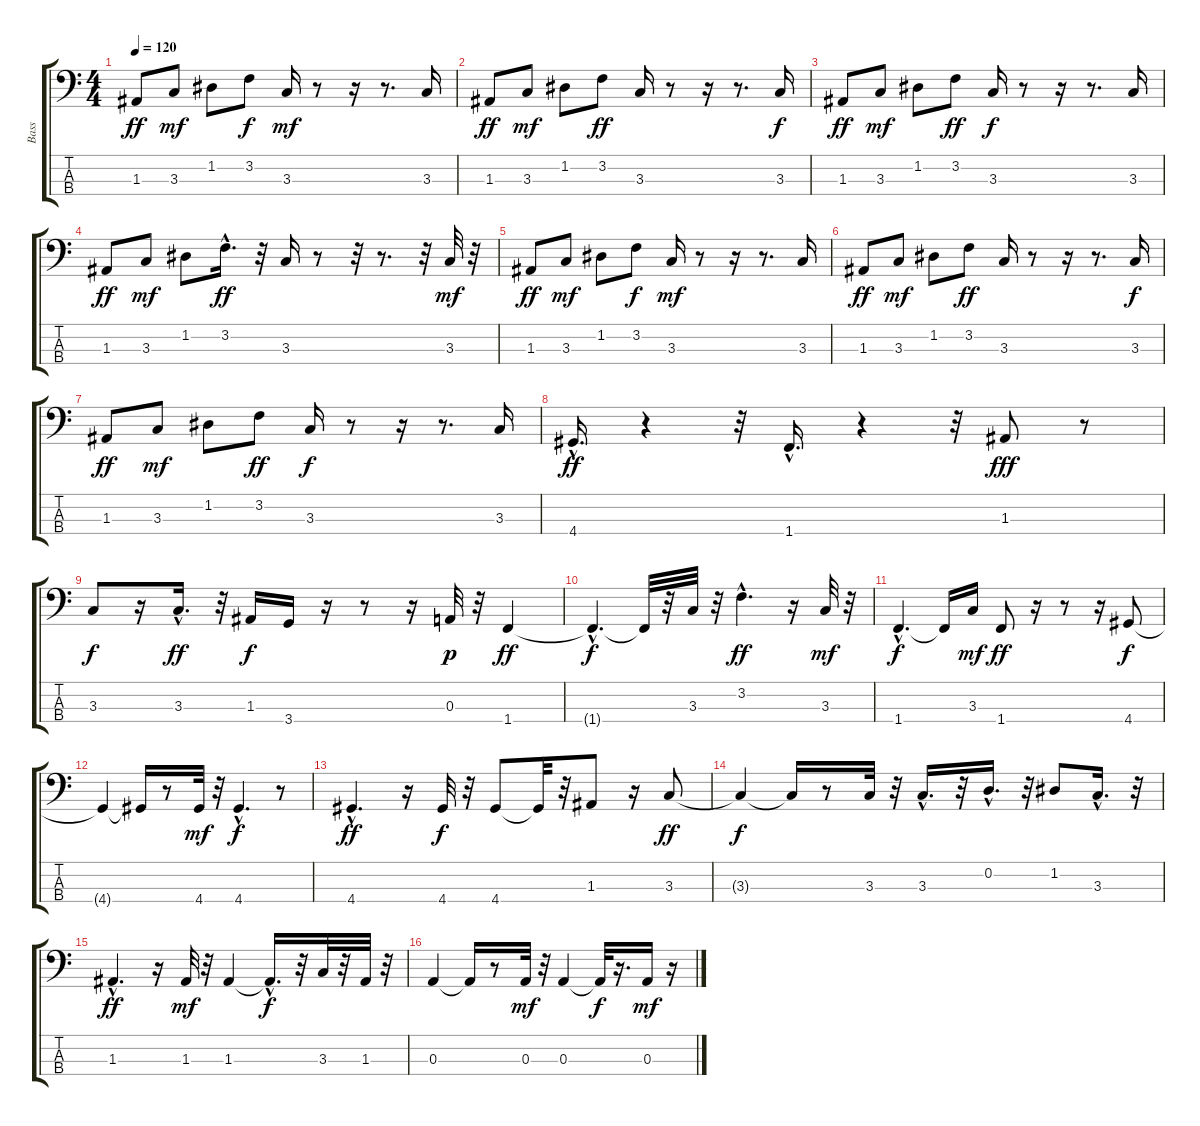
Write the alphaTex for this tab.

\track ("Bass" "Bass") {instrument synthbass2}
\staff {score tabs}
\tuning (G2 D2 A1 E1) {hide}
\ts (4 4)
\tempo 120
\clef f4
\ks c
1.3.8{dy ff} 3.3.8{dy mf} 1.2.8 3.2.8{dy f} 3.3.16{dy mf} r.8 r.16 r.8{d} 3.3.16 |
1.3.8{dy ff} 3.3.8{dy mf} 1.2.8 3.2.8{dy ff} 3.3.16 r.8 r.16 r.8{d} 3.3.16{dy f} |
1.3.8{dy ff} 3.3.8{dy mf} 1.2.8 3.2.8{dy ff} 3.3.16{dy f} r.8 r.16 r.8{d} 3.3.16 |
1.3.8{dy ff} 3.3.8{dy mf} 1.2.8 3.2{hac}.16{d dy ff} r.32 3.3.16 r.8 r.32 r.8{d} r.32 3.3.32{dy mf} r.32 |
1.3.8{dy ff} 3.3.8{dy mf} 1.2.8 3.2.8{dy f} 3.3.16{dy mf} r.8 r.16 r.8{d} 3.3.16 |
1.3.8{dy ff} 3.3.8{dy mf} 1.2.8 3.2.8{dy ff} 3.3.16 r.8 r.16 r.8{d} 3.3.16{dy f} |
1.3.8{dy ff} 3.3.8{dy mf} 1.2.8 3.2.8{dy ff} 3.3.16{dy f} r.8 r.16 r.8{d} 3.3.16 |
4.4{hac}.16{d dy ff} r.4 r.32 1.4{hac}.16{d} r.4 r.32 1.3.8{dy fff} r.8 |
3.3.8{dy f} r.16 3.3{hac}.16{d dy ff} r.32 1.3.16{dy f} 3.4.16 r.16 r.8 r.16 0.3.32{dy p} r.32 1.4.4{dy ff} |
1.4{hac t}.4{d dy f} 1.4{t}.32 r.32 3.3.32 r.32 3.2{hac}.4{d dy ff} r.16 3.3.32{dy mf} r.32 |
1.4{hac}.4{d dy f} 1.4{t}.16 3.3.16{dy mf} 1.4.8{dy ff} r.16 r.8 r.16 4.4.8{dy f} |
4.4{t}.4 4.4{t}.16 r.8 4.4.32{dy mf} r.32 4.4{hac}.4{d dy f} r.8 |
4.4{hac}.4{d dy ff} r.16 4.4.32{dy f} r.32 4.4.8 4.4{t}.32 r.32 1.3.8 r.16 3.3.8{dy ff} |
3.3{t}.4{dy f} 3.3{t}.16 r.8 3.3.32 r.32 3.3{hac}.16{d} r.32 0.2{hac}.16{d} r.32 1.2.8 3.3{hac}.16{d} r.32 |
1.3{hac}.4{d dy ff} r.16 1.3.32{dy mf} r.32 1.3.4 1.3{hac t}.16{d dy f} r.32 3.3.32 r.32 1.3.32 r.32 |
0.3.4 0.3{t}.16 r.8 0.3.32{dy mf} r.32 0.3.4 0.3{t}.32{dy f} r.16{d} 0.3.16{dy mf} r.16
